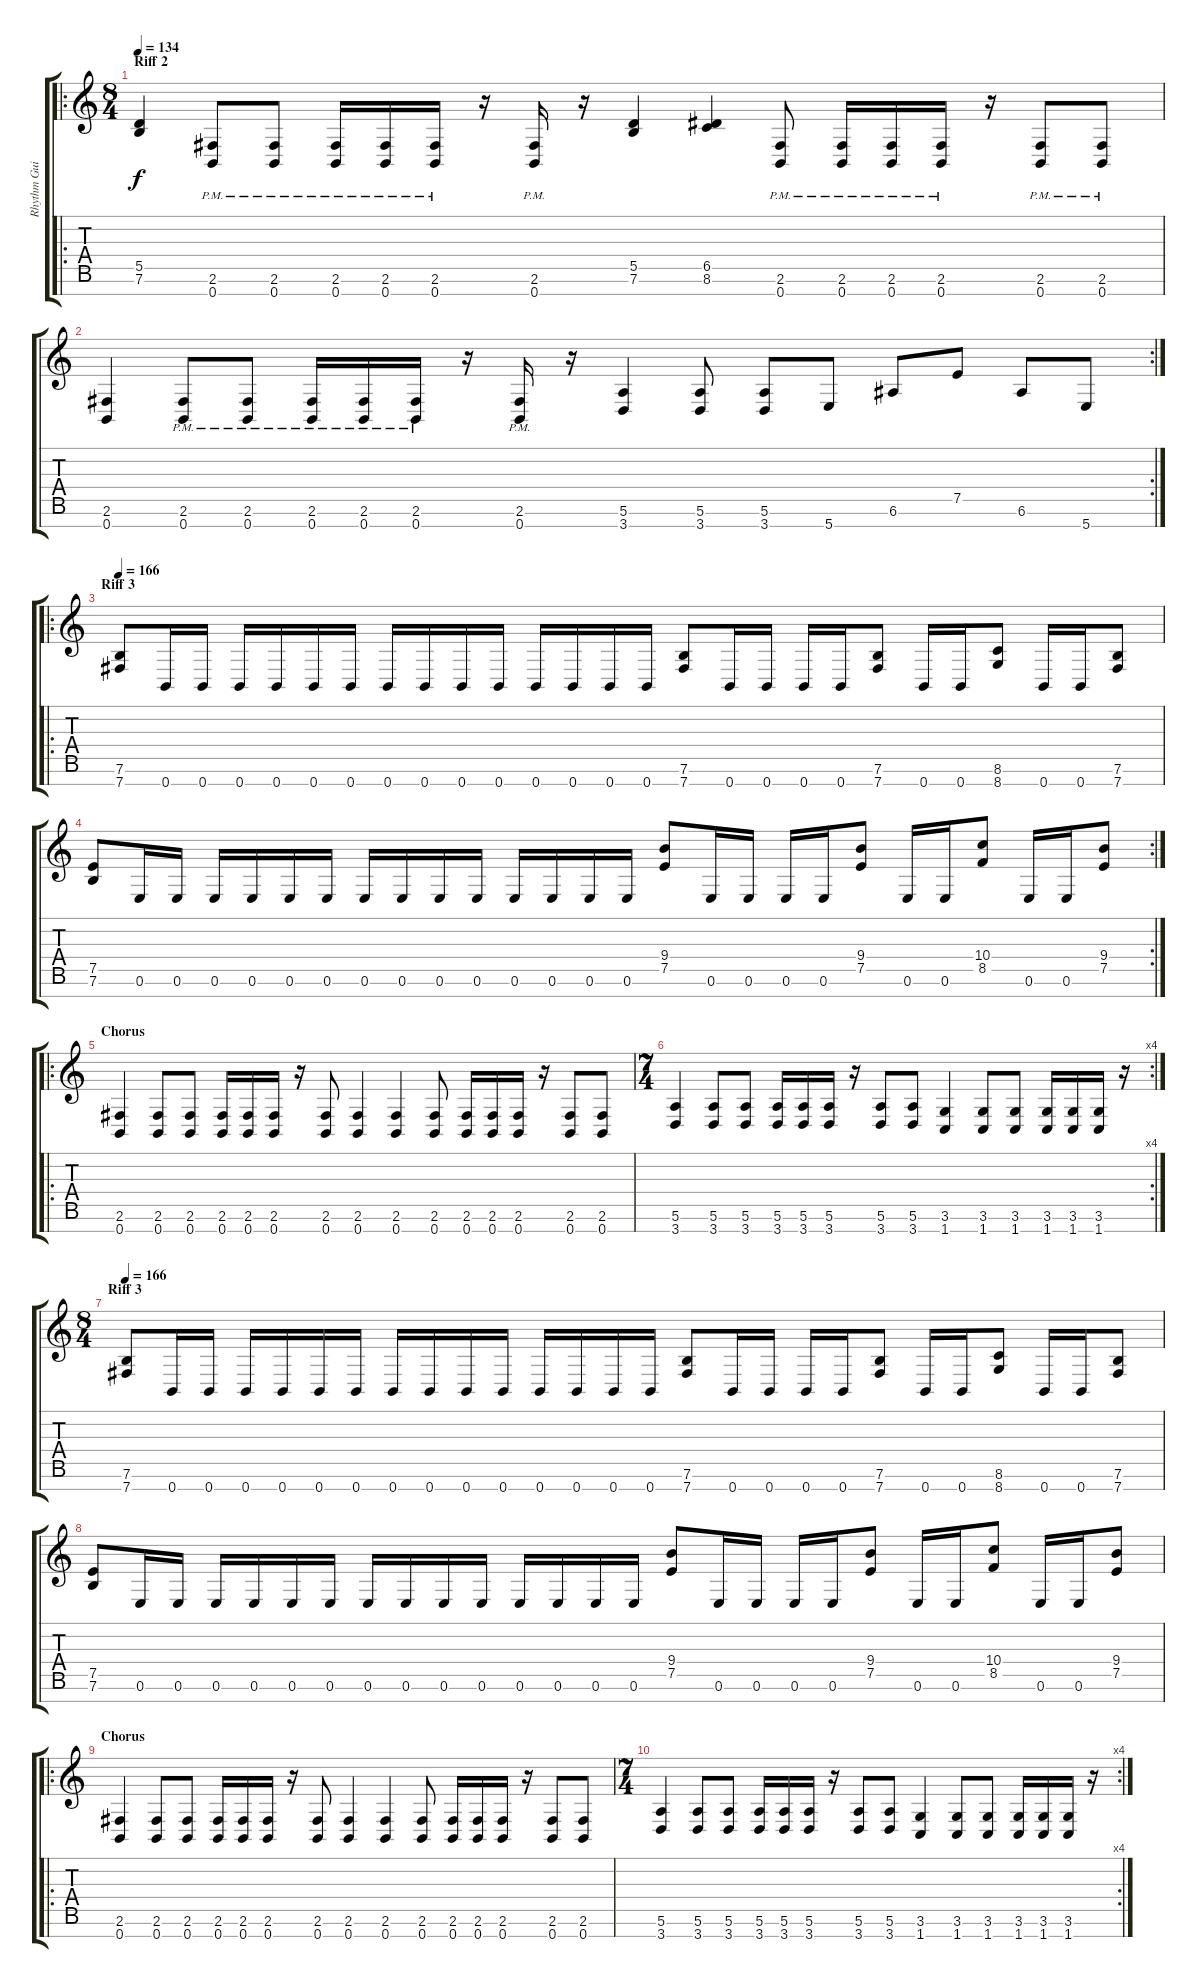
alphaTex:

\track ("Rhythm Guitar L" "Rhythm Gui") {instrument distortionguitar}
\staff {score tabs}
\tuning (E4 B3 G3 D3 A2 E2 B1) {hide}
\ro
\ts (8 4)
\section ("" "Riff 2")
\tempo 134
\clef g2
\ks c
(5.5 7.6).4{dy f} (2.6{pm} 0.7{pm}).8 (2.6{pm} 0.7{pm}).8 (2.6{pm} 0.7{pm}).16 (2.6{pm} 0.7{pm}).16 (2.6{pm} 0.7{pm}).16 r.16 (2.6{pm} 0.7{pm}).16 r.16 (5.5 7.6).4 (6.5 8.6).4 (2.6{pm} 0.7{pm}).8 (2.6{pm} 0.7{pm}).16 (2.6{pm} 0.7{pm}).16 (2.6{pm} 0.7{pm}).16 r.16 (2.6{pm} 0.7{pm}).8 (2.6{pm} 0.7{pm}).8 |
\rc 2
(2.6 0.7).4 (2.6{pm} 0.7{pm}).8 (2.6{pm} 0.7{pm}).8 (2.6{pm} 0.7{pm}).16 (2.6{pm} 0.7{pm}).16 (2.6{pm} 0.7{pm}).16 r.16 (2.6{pm} 0.7{pm}).16 r.16 (5.6 3.7).4 (5.6 3.7).8 (5.6 3.7).8 5.7.8 6.6.8 7.5.8 6.6.8 5.7.8 |
\ro
\section ("" "Riff 3")
\tempo 166
(7.6 7.7).8 0.7.16 0.7.16 0.7.16 0.7.16 0.7.16 0.7.16 0.7.16 0.7.16 0.7.16 0.7.16 0.7.16 0.7.16 0.7.16 0.7.16 (7.6 7.7).8 0.7.16 0.7.16 0.7.16 0.7.16 (7.6 7.7).8 0.7.16 0.7.16 (8.6 8.7).8 0.7.16 0.7.16 (7.6 7.7).8 |
\rc 2
(7.5 7.6).8 0.6.16 0.6.16 0.6.16 0.6.16 0.6.16 0.6.16 0.6.16 0.6.16 0.6.16 0.6.16 0.6.16 0.6.16 0.6.16 0.6.16 (9.4 7.5).8 0.6.16 0.6.16 0.6.16 0.6.16 (9.4 7.5).8 0.6.16 0.6.16 (10.4 8.5).8 0.6.16 0.6.16 (9.4 7.5).8 |
\ro
\section ("" "Chorus")
(2.6 0.7).4 (2.6 0.7).8 (2.6 0.7).8 (2.6 0.7).16 (2.6 0.7).16 (2.6 0.7).16 r.16 (2.6 0.7).8 (2.6 0.7).4 (2.6 0.7).4 (2.6 0.7).8 (2.6 0.7).16 (2.6 0.7).16 (2.6 0.7).16 r.16 (2.6 0.7).8 (2.6 0.7).8 |
\rc 4
\ts (7 4)
(5.6 3.7).4 (5.6 3.7).8 (5.6 3.7).8 (5.6 3.7).16 (5.6 3.7).16 (5.6 3.7).16 r.16 (5.6 3.7).8 (5.6 3.7).8 (3.6 1.7).4 (3.6 1.7).8 (3.6 1.7).8 (3.6 1.7).16 (3.6 1.7).16 (3.6 1.7).16 r.16 |
\ts (8 4)
\section ("" "Riff 3")
\tempo 166
(7.6 7.7).8 0.7.16 0.7.16 0.7.16 0.7.16 0.7.16 0.7.16 0.7.16 0.7.16 0.7.16 0.7.16 0.7.16 0.7.16 0.7.16 0.7.16 (7.6 7.7).8 0.7.16 0.7.16 0.7.16 0.7.16 (7.6 7.7).8 0.7.16 0.7.16 (8.6 8.7).8 0.7.16 0.7.16 (7.6 7.7).8 |
(7.5 7.6).8 0.6.16 0.6.16 0.6.16 0.6.16 0.6.16 0.6.16 0.6.16 0.6.16 0.6.16 0.6.16 0.6.16 0.6.16 0.6.16 0.6.16 (9.4 7.5).8 0.6.16 0.6.16 0.6.16 0.6.16 (9.4 7.5).8 0.6.16 0.6.16 (10.4 8.5).8 0.6.16 0.6.16 (9.4 7.5).8 |
\ro
\section ("" "Chorus")
(2.6 0.7).4 (2.6 0.7).8 (2.6 0.7).8 (2.6 0.7).16 (2.6 0.7).16 (2.6 0.7).16 r.16 (2.6 0.7).8 (2.6 0.7).4 (2.6 0.7).4 (2.6 0.7).8 (2.6 0.7).16 (2.6 0.7).16 (2.6 0.7).16 r.16 (2.6 0.7).8 (2.6 0.7).8 |
\rc 4
\ts (7 4)
(5.6 3.7).4 (5.6 3.7).8 (5.6 3.7).8 (5.6 3.7).16 (5.6 3.7).16 (5.6 3.7).16 r.16 (5.6 3.7).8 (5.6 3.7).8 (3.6 1.7).4 (3.6 1.7).8 (3.6 1.7).8 (3.6 1.7).16 (3.6 1.7).16 (3.6 1.7).16 r.16
